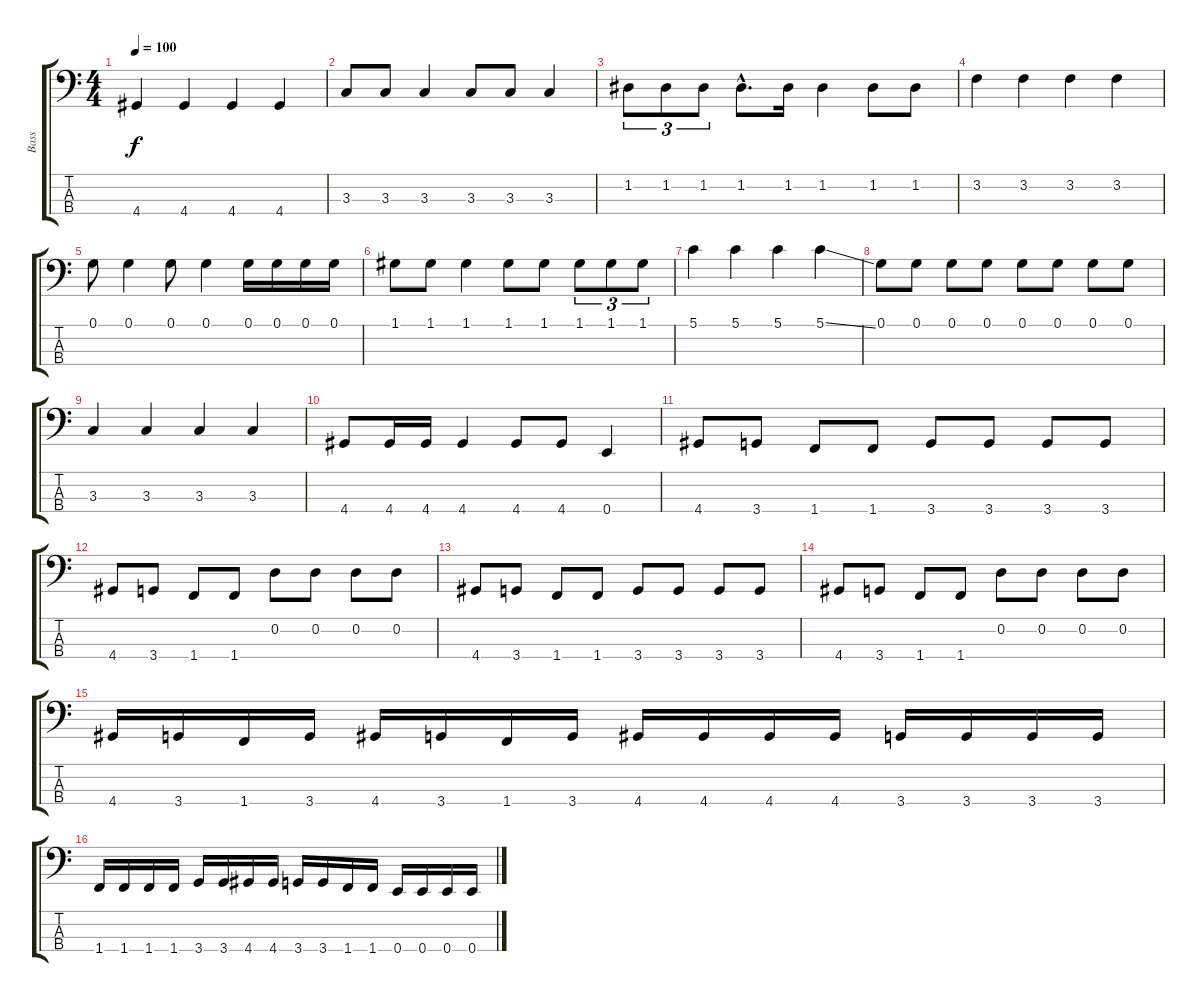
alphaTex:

\track ("Bass" "Bass") {instrument electricbasspick}
\staff {score tabs}
\tuning (G2 D2 A1 E1) {hide}
\ts (4 4)
\tempo 100
\clef f4
\ks c
4.4.4{dy f} 4.4.4 4.4.4 4.4.4 |
3.3.8 3.3.8 3.3.4 3.3.8 3.3.8 3.3.4 |
1.2.8{tu (3 2)} 1.2.8{tu (3 2)} 1.2.8{tu (3 2)} 1.2{hac}.8{d} 1.2.16 1.2.4 1.2.8 1.2.8 |
3.2.4 3.2.4 3.2.4 3.2.4 |
0.1.8 0.1.4 0.1.8 0.1.4 0.1.16 0.1.16 0.1.16 0.1.16 |
1.1.8 1.1.8 1.1.4 1.1.8 1.1.8 1.1.8{tu (3 2)} 1.1.8{tu (3 2)} 1.1.8{tu (3 2)} |
5.1.4 5.1.4 5.1.4 5.1{ss}.4 |
0.1.8 0.1.8 0.1.8 0.1.8 0.1.8 0.1.8 0.1.8 0.1.8 |
3.3.4 3.3.4 3.3.4 3.3.4 |
4.4.8 4.4.16 4.4.16 4.4.4 4.4.8 4.4.8 0.4.4 |
4.4.8 3.4.8 1.4.8 1.4.8 3.4.8 3.4.8 3.4.8 3.4.8 |
4.4.8 3.4.8 1.4.8 1.4.8 0.2.8 0.2.8 0.2.8 0.2.8 |
4.4.8 3.4.8 1.4.8 1.4.8 3.4.8 3.4.8 3.4.8 3.4.8 |
4.4.8 3.4.8 1.4.8 1.4.8 0.2.8 0.2.8 0.2.8 0.2.8 |
4.4.16 3.4.16 1.4.16 3.4.16 4.4.16 3.4.16 1.4.16 3.4.16 4.4.16 4.4.16 4.4.16 4.4.16 3.4.16 3.4.16 3.4.16 3.4.16 |
1.4.16 1.4.16 1.4.16 1.4.16 3.4.16 3.4.16 4.4.16 4.4.16 3.4.16 3.4.16 1.4.16 1.4.16 0.4.16 0.4.16 0.4.16 0.4.16
